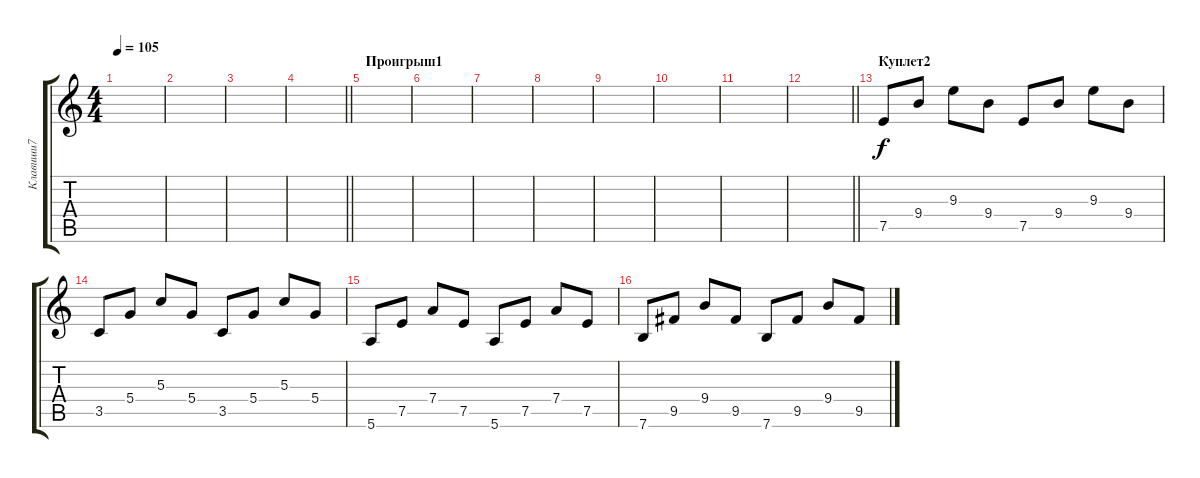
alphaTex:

\track ("Клавиши7" "Клавиши7") {instrument contrabass}
\staff {score tabs}
\tuning (E4 B3 G3 D3 A2 E2) {hide}
\ts (4 4)
\tempo 105
\clef g2
\ks c
|
|
|
\barLineRight lightlight
|
\section ("" "Проигрыш1")
|
|
|
|
|
|
|
\barLineRight lightlight
|
\section ("" "Куплет2")
7.5.8 9.4.8 9.3.8 9.4.8 7.5.8 9.4.8 9.3.8 9.4.8 |
3.5.8 5.4.8 5.3.8 5.4.8 3.5.8 5.4.8 5.3.8 5.4.8 |
5.6.8 7.5.8 7.4.8 7.5.8 5.6.8 7.5.8 7.4.8 7.5.8 |
7.6.8 9.5.8 9.4.8 9.5.8 7.6.8 9.5.8 9.4.8 9.5.8
